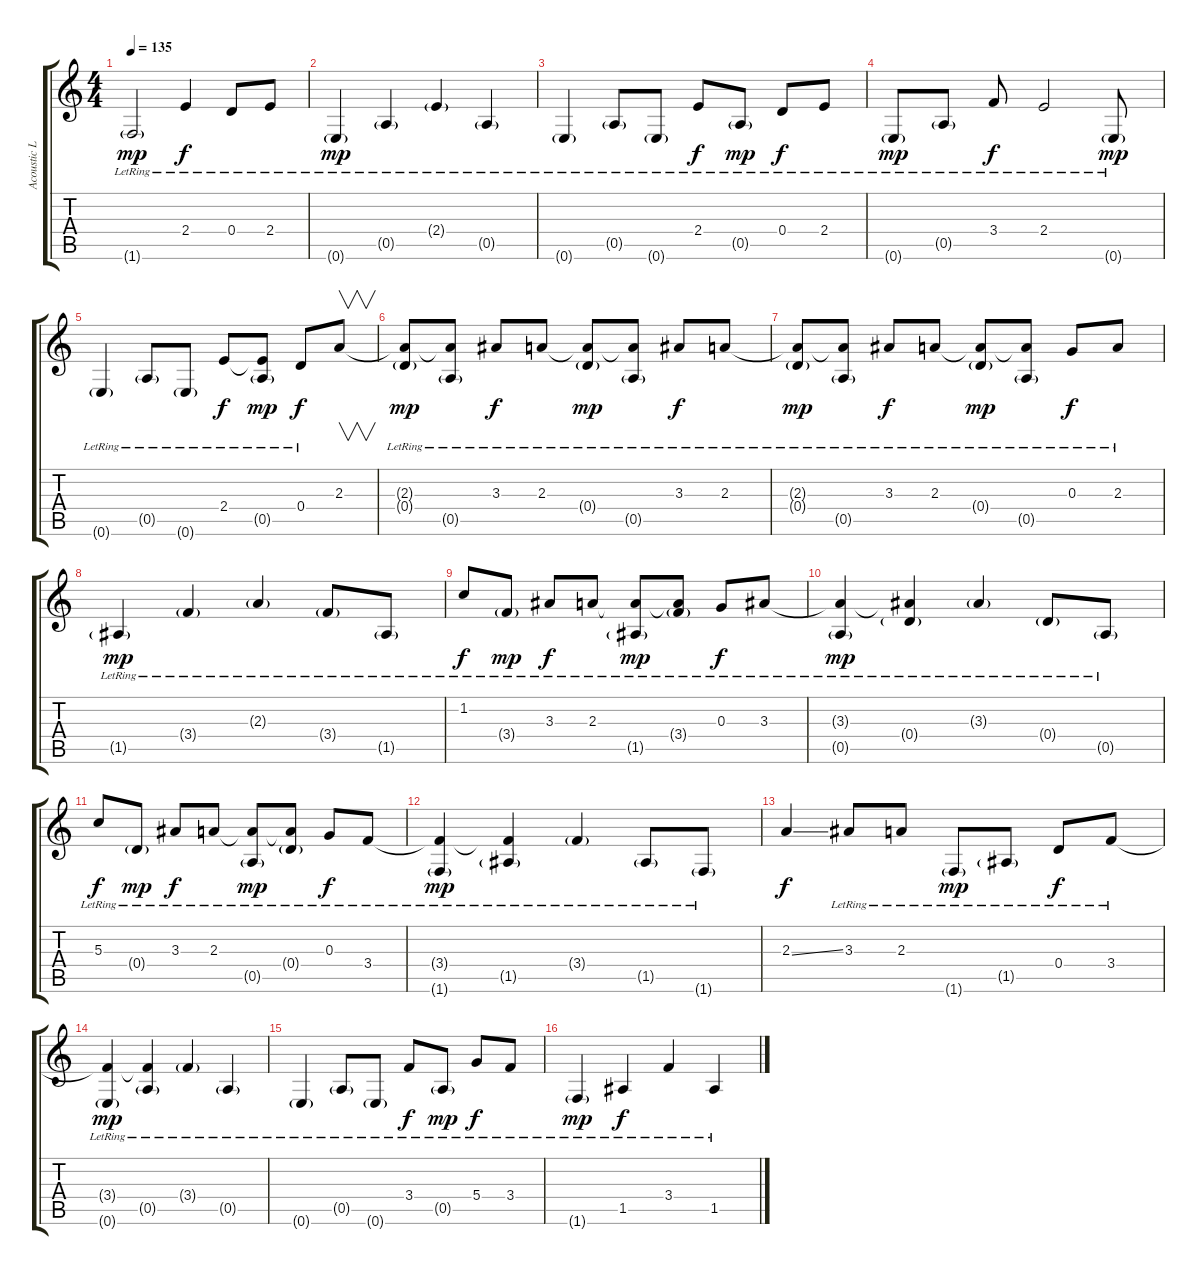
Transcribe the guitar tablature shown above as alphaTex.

\track ("Acoustic Lead" "Acoustic L") {instrument electricguitarjazz}
\staff {score tabs}
\tuning (E4 B3 G3 D3 A2 E2) {hide}
\ts (4 4)
\tempo 135
\clef g2
\ks c
1.6{g lr}.2{dy mp} 2.4{lr}.4{dy f} 0.4{lr}.8 2.4{lr}.8 |
0.6{g lr}.4{dy mp} 0.5{g lr}.4 2.4{g lr}.4 0.5{g lr}.4 |
0.6{g lr}.4 0.5{g lr}.8 0.6{g lr}.8 2.4{lr}.8{dy f} 0.5{g lr}.8{dy mp} 0.4{lr}.8{dy f} 2.4{lr}.8 |
0.6{g lr}.8{dy mp} 0.5{g lr}.8 3.4{lr}.8{dy f} 2.4{lr}.2 0.6{g lr}.8{dy mp} |
0.6{g lr}.4 0.5{g lr}.8 0.6{g lr}.8 2.4{lr}.8{dy f} (2.4{t} 0.5{g lr}).8{dy mp} 0.4{lr}.8{dy f} 2.3.8{v} |
(2.3{t} 0.4{g lr}).8{dy mp} (2.3{t} 0.5{g lr}).8 3.3{lr}.8{dy f} 2.3{lr}.8 (2.3{t} 0.4{g lr}).8{dy mp} (2.3{t} 0.5{g lr}).8 3.3{lr}.8{dy f} 2.3{lr}.8 |
(2.3{t} 0.4{g lr}).8{dy mp} (2.3{t} 0.5{g lr}).8 3.3{lr}.8{dy f} 2.3{lr}.8 (2.3{t} 0.4{g lr}).8{dy mp} (2.3{t} 0.5{g lr}).8 0.3{lr}.8{dy f} 2.3{lr}.8 |
1.5{g lr}.4{dy mp} 3.4{g lr}.4 2.3{g lr}.4 3.4{g lr}.8 1.5{g lr}.8 |
1.2{lr}.8{dy f} 3.4{g lr}.8{dy mp} 3.3{lr}.8{dy f} 2.3{lr}.8 (2.3{t} 1.5{g lr}).8{dy mp} (2.3{t} 3.4{g lr}).8 0.3{lr}.8{dy f} 3.3{lr}.8 |
(3.3{t} 0.5{g lr}).4{dy mp} (3.3{t} 0.4{g lr}).4 3.3{g lr}.4 0.4{g lr}.8 0.5{g lr}.8 |
5.3{lr}.8{dy f} 0.4{g lr}.8{dy mp} 3.3{lr}.8{dy f} 2.3{lr}.8 (2.3{t} 0.5{g lr}).8{dy mp} (2.3{t} 0.4{g lr}).8 0.3{lr}.8{dy f} 3.4{lr}.8 |
(3.4{t} 1.6{g lr}).4{dy mp} (3.4{t} 1.5{g lr}).4 3.4{g lr}.4 1.5{g lr}.8 1.6{g lr}.8 |
2.3{ss}.4{dy f} 3.3{lr}.8 2.3{lr}.8 1.6{g lr}.8{dy mp} 1.5{g lr}.8 0.4{lr}.8{dy f} 3.4{lr}.8 |
(3.4{t} 0.6{g lr}).4{dy mp} (3.4{t} 0.5{g lr}).4 3.4{g lr}.4 0.5{g lr}.4 |
0.6{g lr}.4 0.5{g lr}.8 0.6{g lr}.8 3.4{lr}.8{dy f} 0.5{g lr}.8{dy mp} 5.4{lr}.8{dy f} 3.4{lr}.8 |
1.6{g lr}.4{dy mp} 1.5{lr}.4{dy f} 3.4{lr}.4 1.5{lr}.4
